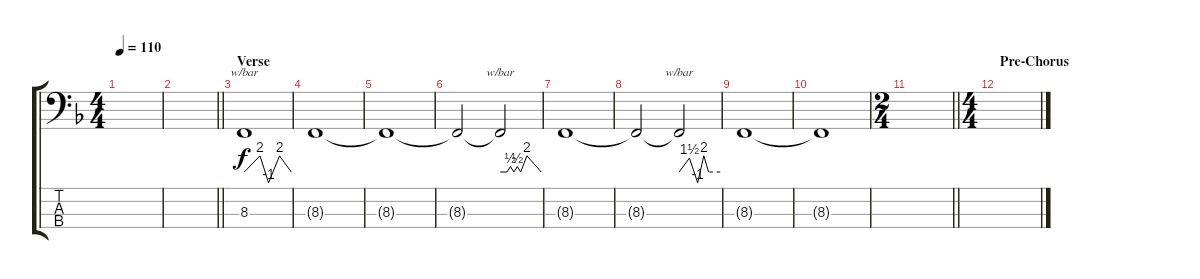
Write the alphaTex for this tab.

\track "" {instrument applause}
\staff {score tabs}
\tuning (G2 D2 A1 E1) {hide}
\ts (4 4)
\tempo 110
\clef f4
\ks f
|
\barLineRight lightlight
|
\section ("" "Verse")
8.3.1{tbe (custom default 0 0 20 8 31 -4 45 8 60 0) volume 9 balance 0} |
8.3{t}.1{balance 16} |
8.3{t}.1 |
8.3{t}.2 8.3{t}.2{tbe (custom default 0 0 10 0 15 2 20 0 25 2 30 0 39 8 60 0) balance 0} |
8.3{t}.1 |
8.3{t}.2 8.3{t}.2{tbe (custom default 0 0 15 6 27 -4 36 8 43 0 60 0) balance 16} |
8.3{t}.1 |
8.3{t}.1 |
\ts (2 4)
\barLineRight lightlight
|
\ts (4 4)
\section ("" "Pre-Chorus")
